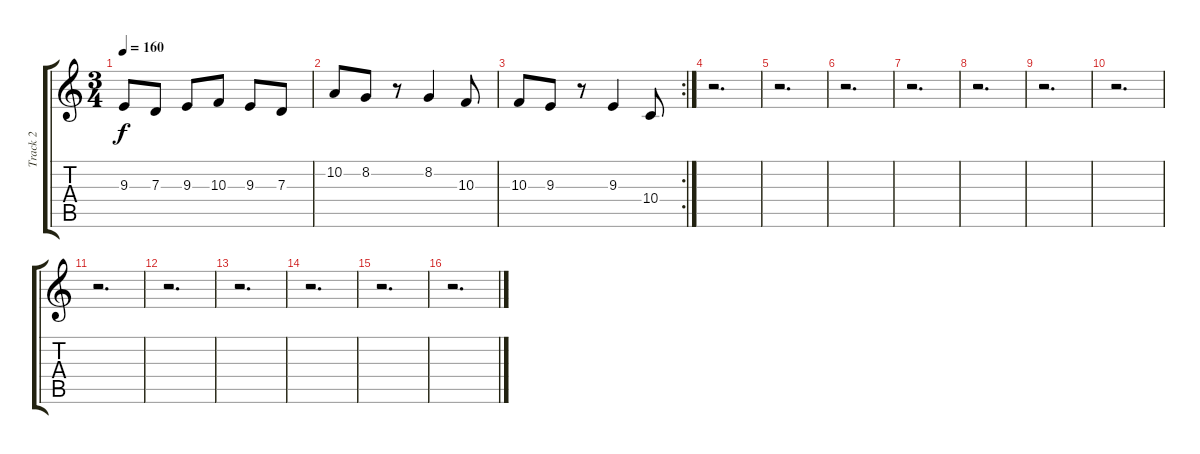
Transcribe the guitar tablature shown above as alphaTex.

\track ("Track 2" "Track 2") {instrument violin}
\staff {score tabs}
\tuning (E4 B3 G3 D3 A2 E2) {hide}
\ts (3 4)
\tempo 160
\clef g2
\ks c
9.3.8{dy f} 7.3.8 9.3.8 10.3.8 9.3.8 7.3.8 |
10.2.8 8.2.8 r.8 8.2.4 10.3.8 |
\rc 2
10.3.8 9.3.8 r.8 9.3.4 10.4.8 |
r.2{d} |
r.2{d} |
r.2{d} |
r.2{d} |
r.2{d} |
r.2{d} |
r.2{d} |
r.2{d} |
r.2{d} |
r.2{d} |
r.2{d} |
r.2{d} |
r.2{d}
